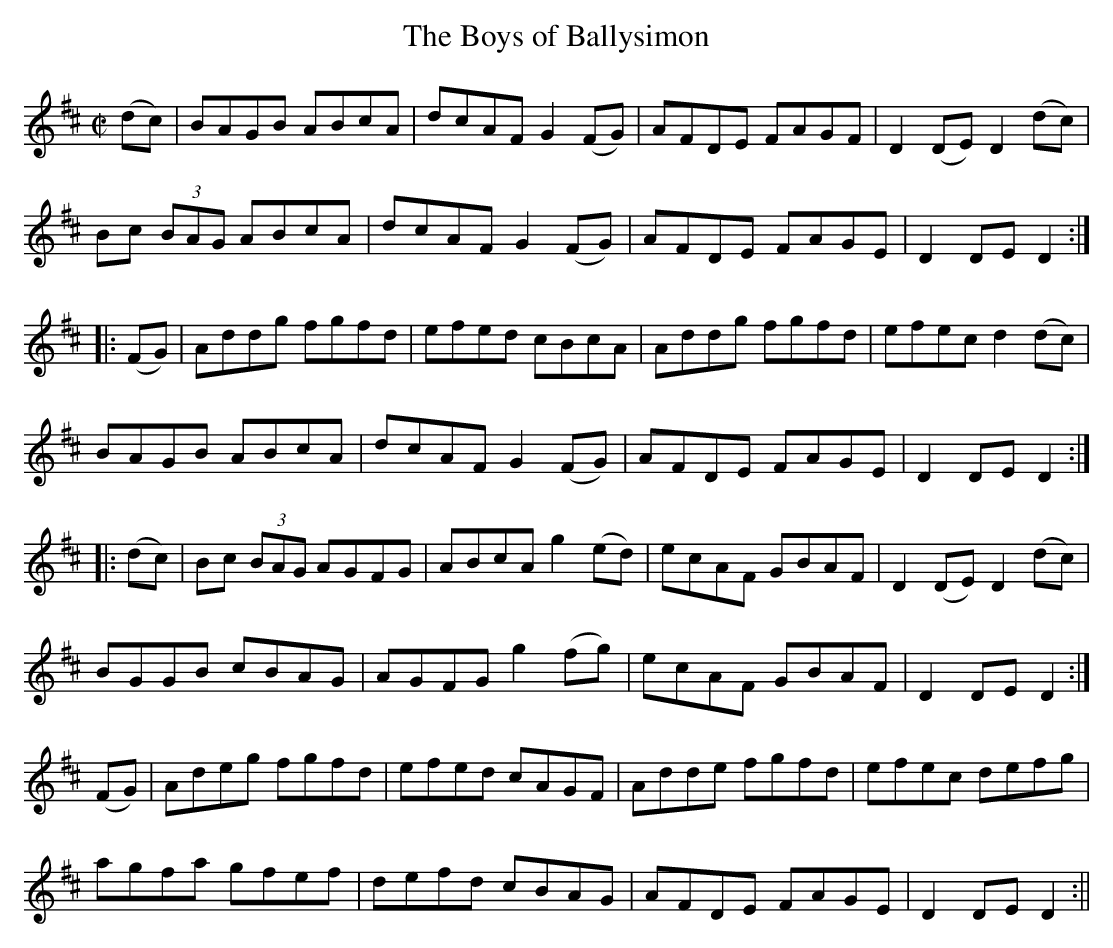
X:1
T: Boys of Ballysimon, The
M: C|
L: 1/8
K: D
(dc) | BAGB ABcA | dcAF G2 (FG) | AFDE FAGF | D2 (DE) D2 (dc) |
Bc (3BAG ABcA | dcAF G2 (FG) | AFDE FAGE | D2 DE D2 :|
|: (FG) | Addg fgfd | efed cBcA | Addg fgfd | efec d2 (dc) |
BAGB ABcA | dcAF G2 (FG) | AFDE FAGE | D2 DE D2 :|
|: (dc) | Bc (3BAG AGFG | ABcA g2 (ed) | ecAF GBAF | D2 (DE) D2 (dc) |
BGGB cBAG | AGFG g2 (fg) | ecAF GBAF |  D2 DE D2 :|
(FG) | Adeg fgfd | efed cAGF | Adde fgfd | efec defg |
agfa gfef | defd cBAG | AFDE FAGE | D2 DE D2 :||
